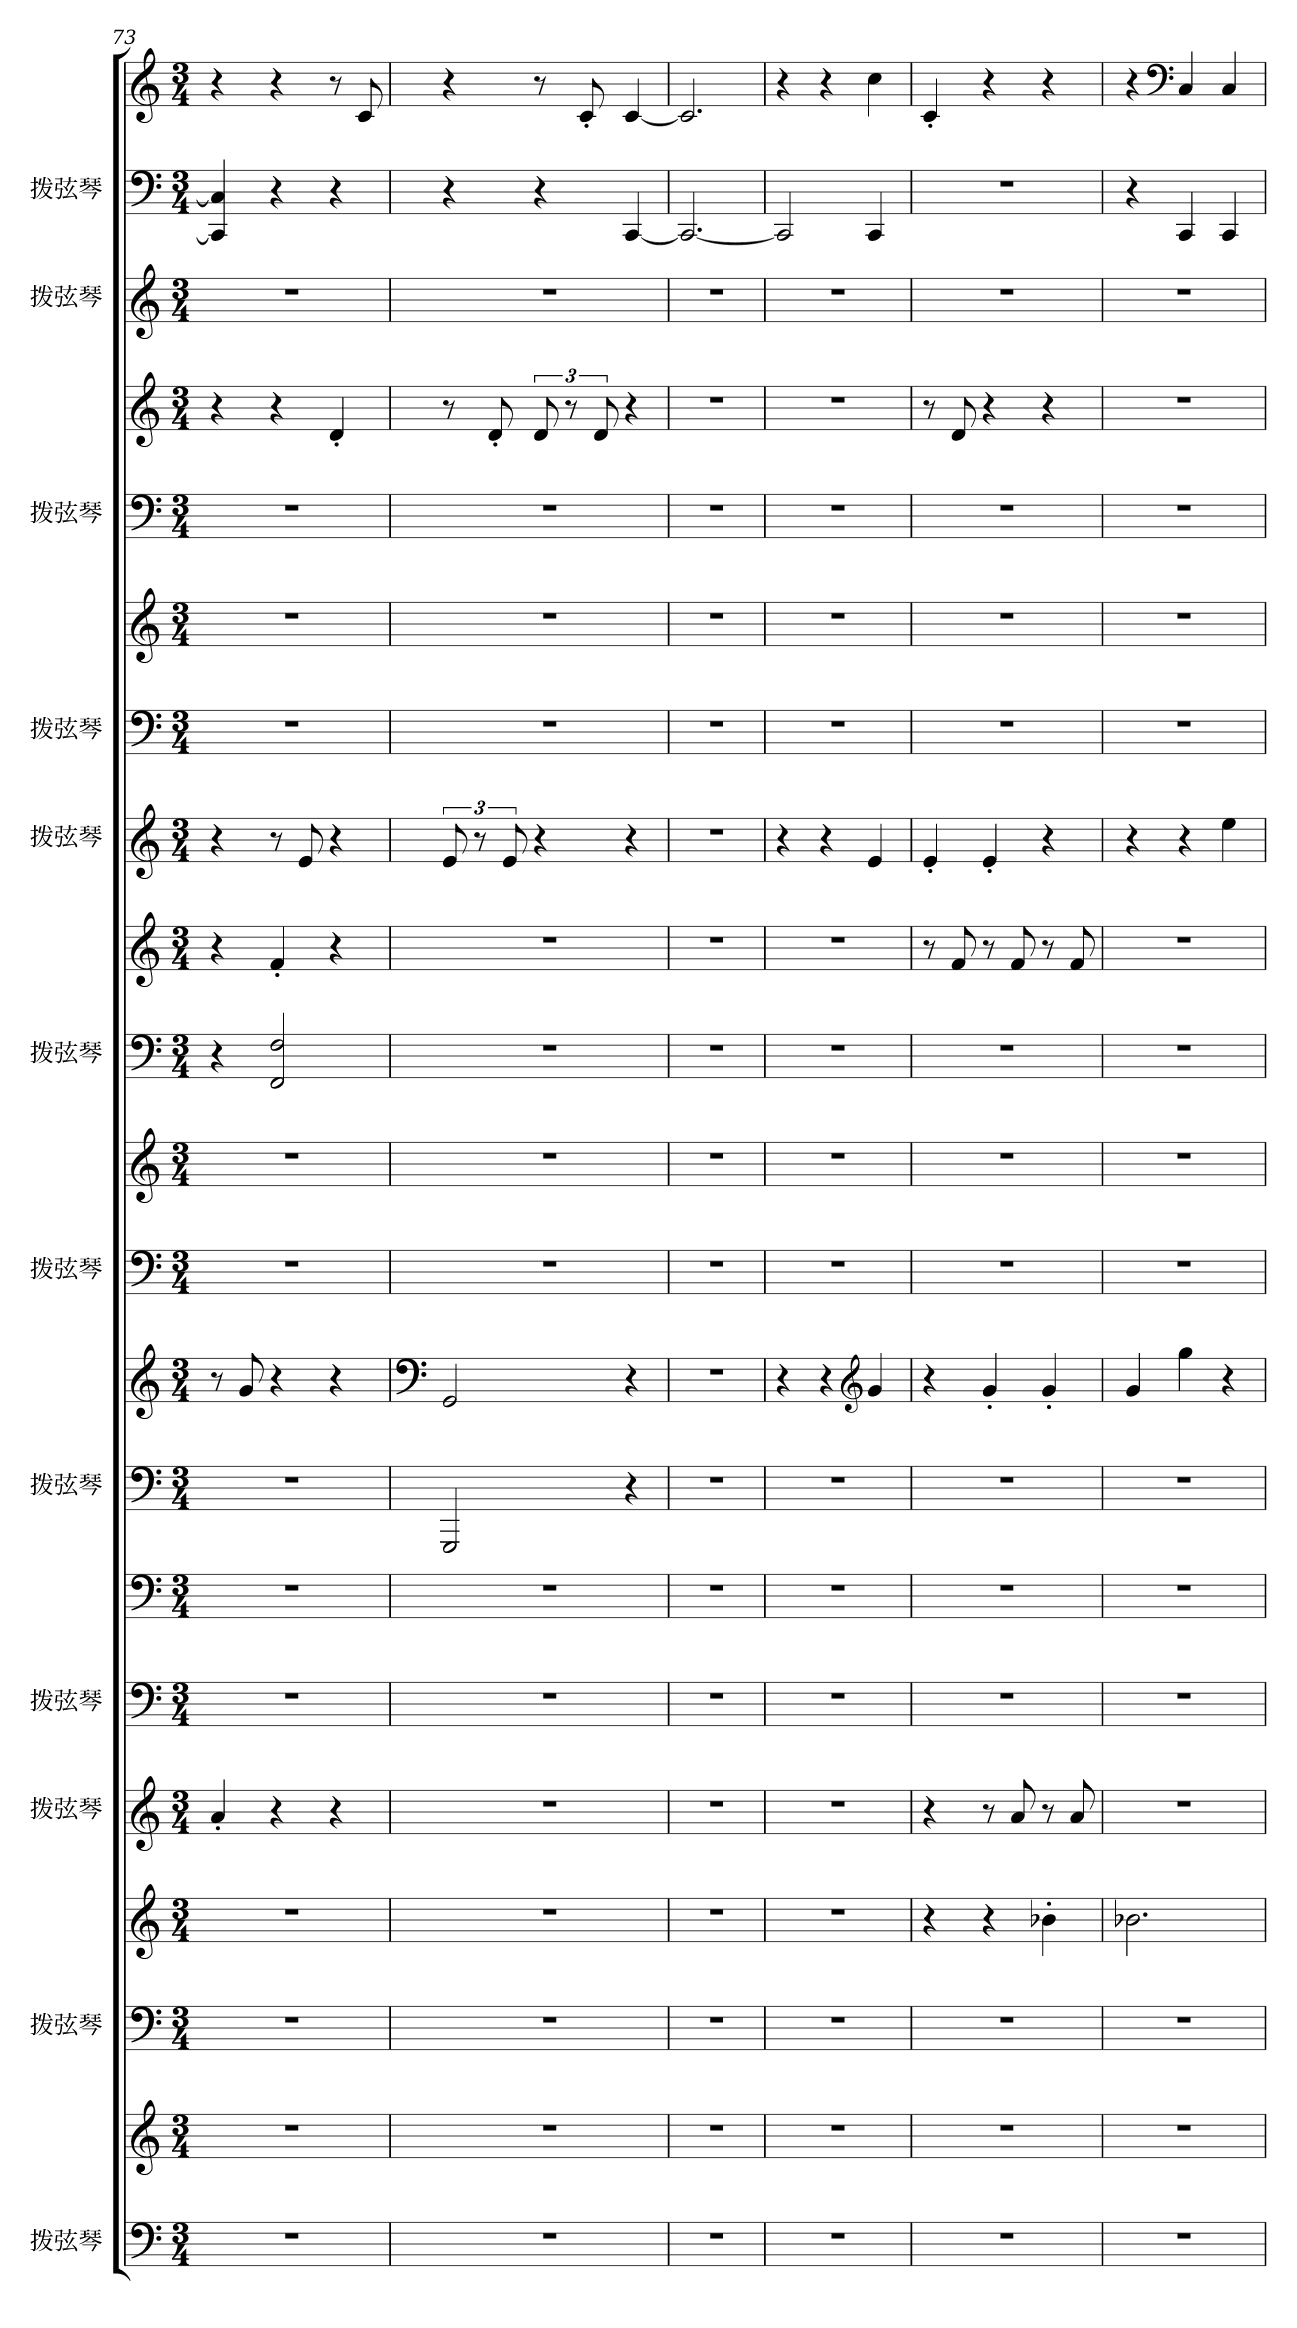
**kern	**kern	**kern	**kern	**kern	**kern	**kern	**kern	**kern	**kern	**kern	**kern	**kern	**kern	**kern	**kern	**kern	**kern	**kern	**kern	**kern
*part12	*part12	*part11	*part11	*part10	*part9	*part9	*part8	*part8	*part7	*part7	*part6	*part6	*part5	*part4	*part4	*part3	*part3	*part2	*part1	*part1
*staff21	*staff20	*staff19	*staff18	*staff17	*staff16	*staff15	*staff14	*staff13	*staff12	*staff11	*staff10	*staff9	*staff8	*staff7	*staff6	*staff5	*staff4	*staff3	*staff2	*staff1
*I"拨弦琴	*	*I"拨弦琴	*	*I"拨弦琴	*I"拨弦琴	*	*I"拨弦琴	*	*I"拨弦琴	*	*I"拨弦琴	*	*I"拨弦琴	*I"拨弦琴	*	*I"拨弦琴	*	*I"拨弦琴	*I"拨弦琴	*
*clefF4	*clefG2	*clefF4	*clefG2	*clefG2	*clefF4	*clefF4	*clefF4	*clefG2	*clefF4	*clefG2	*clefF4	*clefG2	*clefG2	*clefF4	*clefG2	*clefF4	*clefG2	*clefG2	*clefF4	*clefG2
*k[]	*k[]	*k[]	*k[]	*k[]	*k[]	*k[]	*k[]	*k[]	*k[]	*k[]	*k[]	*k[]	*k[]	*k[]	*k[]	*k[]	*k[]	*k[]	*k[]	*k[]
*M3/4	*M3/4	*M3/4	*M3/4	*M3/4	*M3/4	*M3/4	*M3/4	*M3/4	*M3/4	*M3/4	*M3/4	*M3/4	*M3/4	*M3/4	*M3/4	*M3/4	*M3/4	*M3/4	*M3/4	*M3/4
=73	=73	=73	=73	=73	=73	=73	=73	=73	=73	=73	=73	=73	=73	=73	=73	=73	=73	=73	=73	=73
2.r	2.r	2.r	2.r	4a'/	2.r	2.r	2.r	8r	2.r	2.r	4r	4r	4r	2.r	2.r	2.r	4r	2.r	4CC/] 4C/]	4r
.	.	.	.	.	.	.	.	8g/	.	.	.	.	.	.	.	.	.	.	.	.
.	.	.	.	4r	.	.	.	4r	.	.	2FF/ 2F/	4f'/	8r	.	.	.	4r	.	4r	4r
.	.	.	.	.	.	.	.	.	.	.	.	.	8e/	.	.	.	.	.	.	.
.	.	.	.	4r	.	.	.	4r	.	.	.	4r	4r	.	.	.	4d'/	.	4r	8r
.	.	.	.	.	.	.	.	.	.	.	.	.	.	.	.	.	.	.	.	8c/
=74	=74	=74	=74	=74	=74	=74	=74	=74	=74	=74	=74	=74	=74	=74	=74	=74	=74	=74	=74	=74
*	*	*	*	*	*	*	*	*clefF4	*	*	*	*	*	*	*	*	*	*	*	*
2.r	2.r	2.r	2.r	2.r	2.r	2.r	2GGG/	2GG/	2.r	2.r	2.r	2.r	12e/	2.r	2.r	2.r	8r	2.r	4r	4r
.	.	.	.	.	.	.	.	.	.	.	.	.	12r	.	.	.	.	.	.	.
.	.	.	.	.	.	.	.	.	.	.	.	.	.	.	.	.	8d'/	.	.	.
.	.	.	.	.	.	.	.	.	.	.	.	.	12e/	.	.	.	.	.	.	.
.	.	.	.	.	.	.	.	.	.	.	.	.	4r	.	.	.	12d/	.	4r	8r
.	.	.	.	.	.	.	.	.	.	.	.	.	.	.	.	.	12r	.	.	.
.	.	.	.	.	.	.	.	.	.	.	.	.	.	.	.	.	.	.	.	8c'/
.	.	.	.	.	.	.	.	.	.	.	.	.	.	.	.	.	12d/	.	.	.
.	.	.	.	.	.	.	4r	4r	.	.	.	.	4r	.	.	.	4r	.	[4CC/	[4c/
=75	=75	=75	=75	=75	=75	=75	=75	=75	=75	=75	=75	=75	=75	=75	=75	=75	=75	=75	=75	=75
2.r	2.r	2.r	2.r	2.r	2.r	2.r	2.r	2.r	2.r	2.r	2.r	2.r	2.r	2.r	2.r	2.r	2.r	2.r	2.CC/_	2.c/]
=76	=76	=76	=76	=76	=76	=76	=76	=76	=76	=76	=76	=76	=76	=76	=76	=76	=76	=76	=76	=76
2.r	2.r	2.r	2.r	2.r	2.r	2.r	2.r	4r	2.r	2.r	2.r	2.r	4r	2.r	2.r	2.r	2.r	2.r	2CC/]	4r
.	.	.	.	.	.	.	.	4r	.	.	.	.	4r	.	.	.	.	.	.	4r
*	*	*	*	*	*	*	*	*clefG2	*	*	*	*	*	*	*	*	*	*	*	*
.	.	.	.	.	.	.	.	4g/	.	.	.	.	4e/	.	.	.	.	.	4CC/	4cc\
!!LO:PB:g=z
=77	=77	=77	=77	=77	=77	=77	=77	=77	=77	=77	=77	=77	=77	=77	=77	=77	=77	=77	=77	=77
2.r	2.r	2.r	4r	4r	2.r	2.r	2.r	4r	2.r	2.r	2.r	8r	4e'/	2.r	2.r	2.r	8r	2.r	2.r	4c'/
.	.	.	.	.	.	.	.	.	.	.	.	8f/	.	.	.	.	8d/	.	.	.
.	.	.	4r	8r	.	.	.	4g'/	.	.	.	8r	4e'/	.	.	.	4r	.	.	4r
.	.	.	.	8a/	.	.	.	.	.	.	.	8f/	.	.	.	.	.	.	.	.
.	.	.	4b-X'\	8r	.	.	.	4g'/	.	.	.	8r	4r	.	.	.	4r	.	.	4r
.	.	.	.	8a/	.	.	.	.	.	.	.	8f/	.	.	.	.	.	.	.	.
=78	=78	=78	=78	=78	=78	=78	=78	=78	=78	=78	=78	=78	=78	=78	=78	=78	=78	=78	=78	=78
2.r	2.r	2.r	2.b-X\	2.r	2.r	2.r	2.r	4g/	2.r	2.r	2.r	2.r	4r	2.r	2.r	2.r	2.r	2.r	4r	4r
*	*	*	*	*	*	*	*	*	*	*	*	*	*	*	*	*	*	*	*	*clefF4
.	.	.	.	.	.	.	.	4gg\	.	.	.	.	4r	.	.	.	.	.	4CC/	4C/
.	.	.	.	.	.	.	.	4r	.	.	.	.	4ee\	.	.	.	.	.	4CC/	4C/
=	=	=	=	=	=	=	=	=	=	=	=	=	=	=	=	=	=	=	=	=
*-	*-	*-	*-	*-	*-	*-	*-	*-	*-	*-	*-	*-	*-	*-	*-	*-	*-	*-	*-	*-
